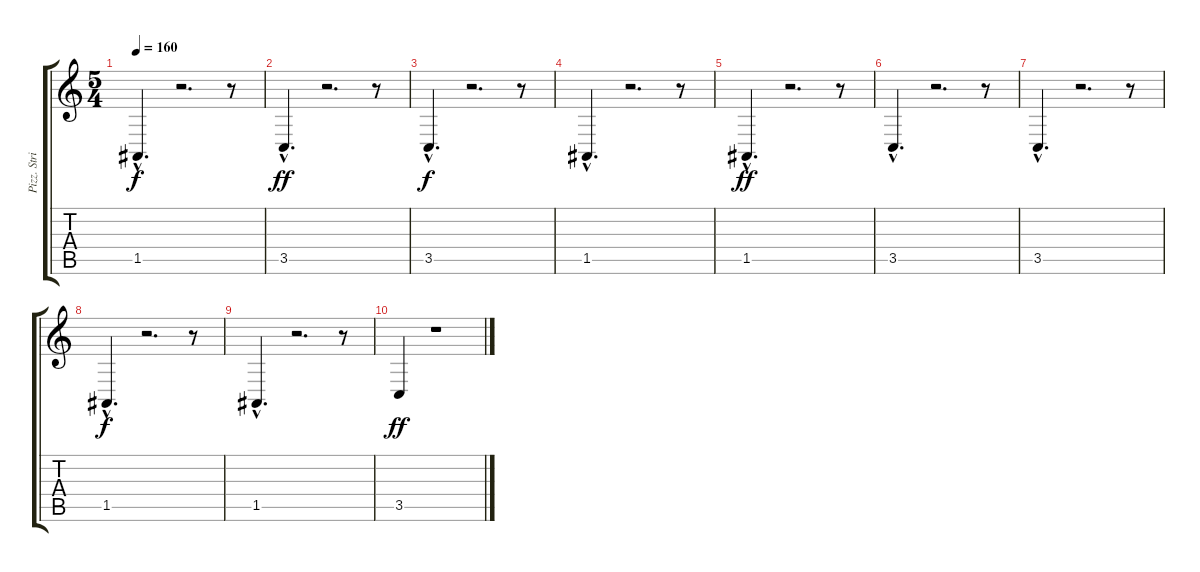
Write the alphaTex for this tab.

\track ("Pizz. Strings 2" "Pizz. Stri") {instrument pizzicatostrings}
\staff {score tabs}
\tuning (E4 B3 G3 D3 A2 E2) {hide}
\ts (5 4)
\tempo 160
\clef g2
\ks c
1.5{hac}.4{d dy f} r.2{d} r.8 |
3.5{hac}.4{d dy ff} r.2{d} r.8 |
3.5{hac}.4{d dy f} r.2{d} r.8 |
1.5{hac}.4{d} r.2{d} r.8 |
1.5{hac}.4{d dy ff} r.2{d} r.8 |
3.5{hac}.4{d} r.2{d} r.8 |
3.5{hac}.4{d} r.2{d} r.8 |
1.5{hac}.4{d dy f} r.2{d} r.8 |
1.5{hac}.4{d} r.2{d} r.8 |
3.5.4{dy ff} r.1
